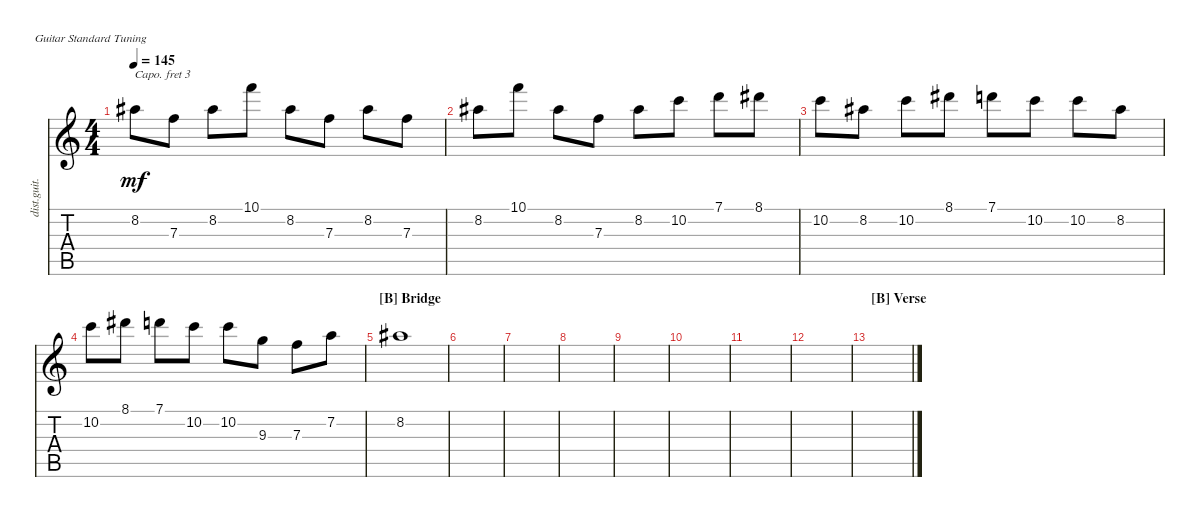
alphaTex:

\bracketExtendMode nobrackets
\track ("Lead Gt" "dist.guit.") {instrument distortionguitar}
\staff {score tabs}
\capo 3
\tuning (E4 B3 G3 D3 A2 E2)
\ts (4 4)
\tempo 145
\clef g2
\ks aminor
8.2{acc #}.8{dy mf} 7.3.8 8.2{acc #}.8 10.1.8 8.2{acc #}.8 7.3.8 8.2{acc #}.8 7.3.8 |
8.2{acc #}.8 10.1.8 8.2{acc #}.8 7.3.8 8.2{acc #}.8 10.2.8 7.1.8 8.1{acc #}.8 |
10.2.8 8.2{acc #}.8 10.2.8 8.1{acc #}.8 7.1.8 10.2.8 10.2.8 8.2{acc #}.8 |
10.2.8 8.1{acc #}.8 7.1.8 10.2.8 10.2.8 9.3.8 7.3.8 7.2.8 |
\section ("B" "Bridge")
8.2{acc #}.1 |
|
|
|
|
|
|
|
\section ("B" "Verse")
